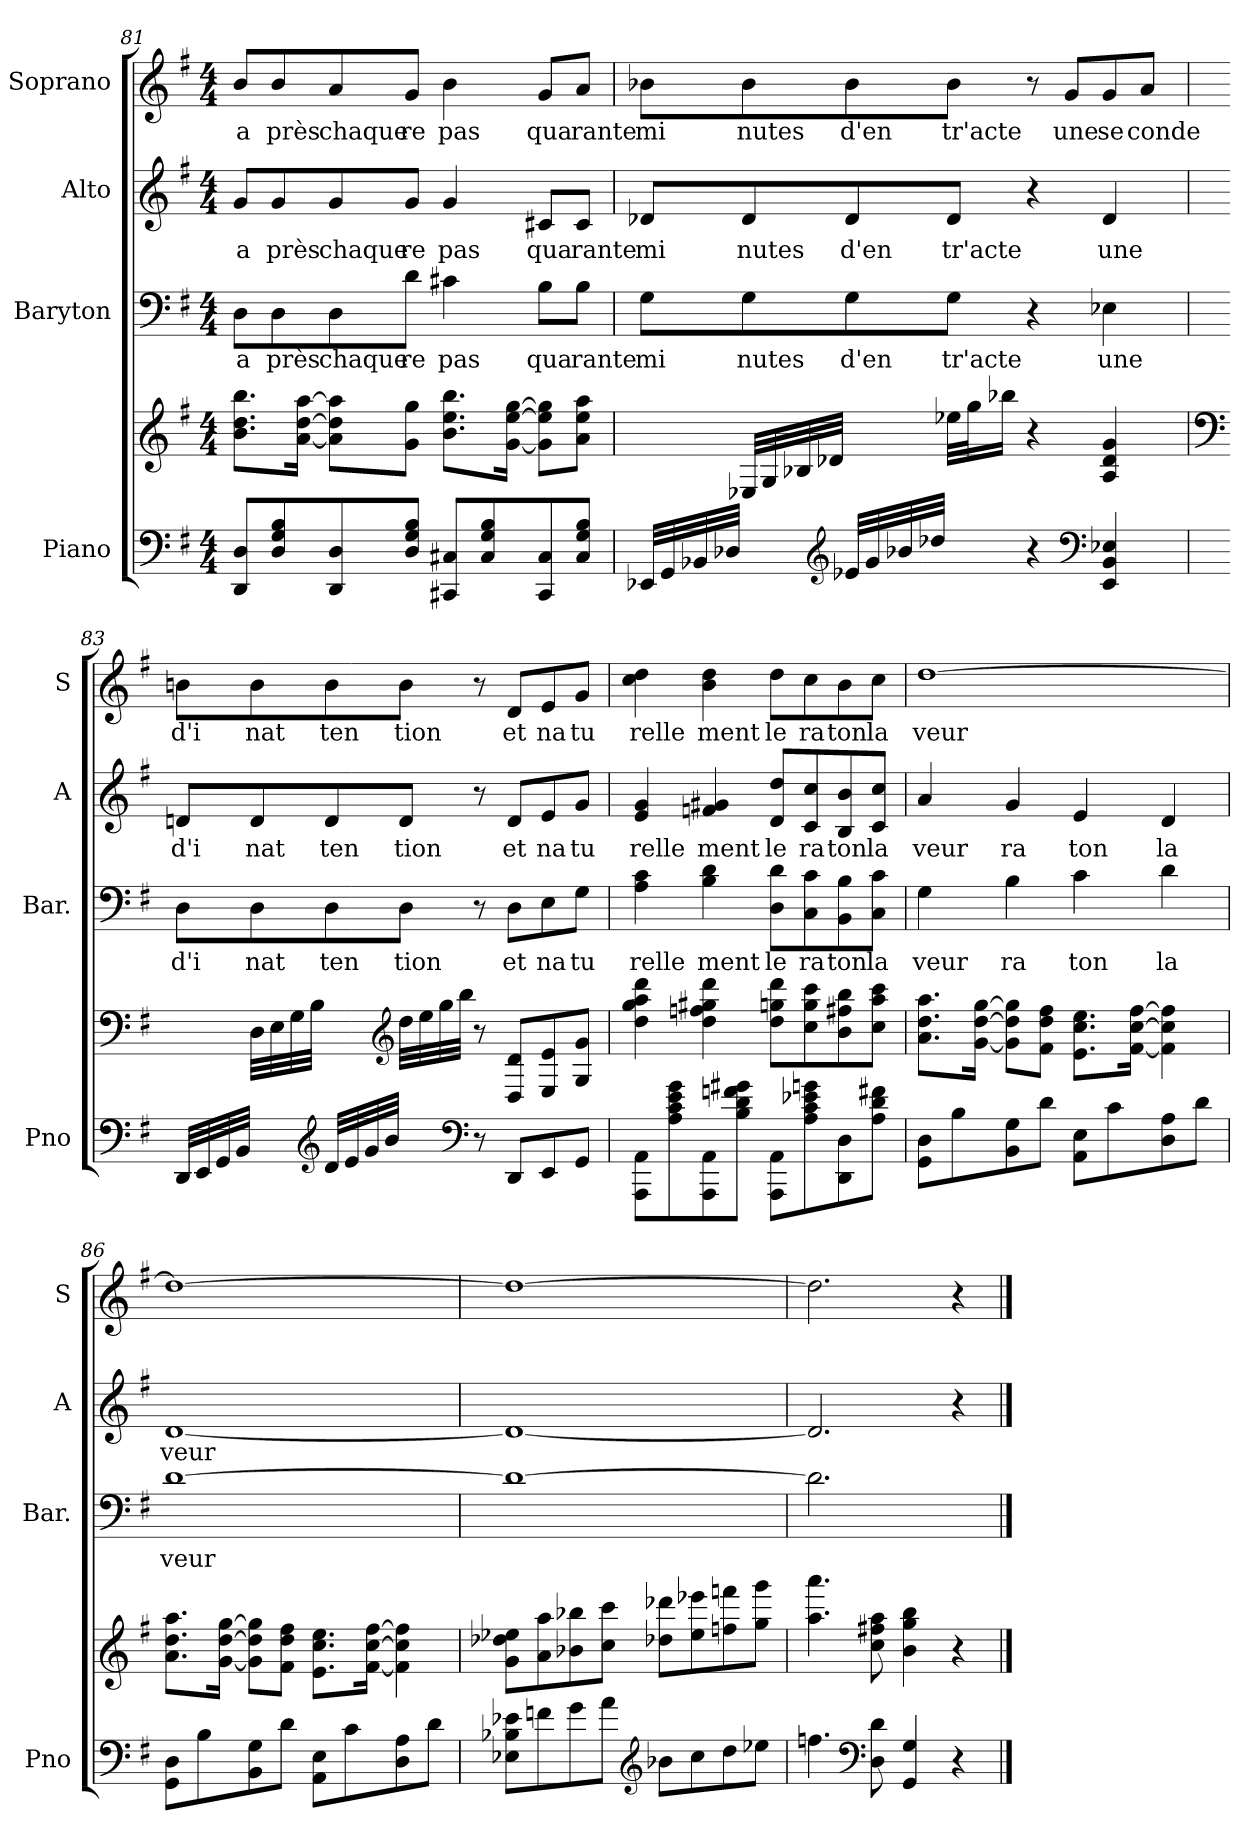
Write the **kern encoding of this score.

**kern	**kern	**kern	**text	**kern	**text	**kern	**text
*part4	*part4	*part3	*part3	*part2	*part2	*part1	*part1
*staff5	*staff4	*staff3	*staff3	*staff2	*staff2	*staff1	*staff1
*I"Piano	*	*I"Baryton	*	*I"Alto	*	*I"Soprano	*
*I'Pno	*	*I'Bar.	*	*I'A	*	*I'S	*
*clefF4	*clefG2	*clefF4	*	*clefG2	*	*clefG2	*
*k[f#]	*k[f#]	*k[f#]	*	*k[f#]	*	*k[f#]	*
*G:	*G:	*G:	*	*G:	*	*G:	*
*M4/4	*M4/4	*M4/4	*	*M4/4	*	*M4/4	*
=81	=81	=81	=81	=81	=81	=81	=81
!	!	!	!LO:LY:b	!	!LO:LY:b	!	!LO:LY:b
8DD/ 8D/L	8.b\ 8.dd\ 8.bb\L	8D\L	a	8g/L	a	8b/L	a
!	!	!	!LO:LY:b	!	!LO:LY:b	!	!LO:LY:b
8D/ 8G/ 8B/	.	8D\	près	8g/	près	8b/	près
.	[16a\ [16dd\ [16aa\Jk	.	.	.	.	.	.
!	!	!	!LO:LY:b	!	!LO:LY:b	!	!LO:LY:b
8DD/ 8D/	8a\] 8dd\] 8aa\]L	8D\	chaque	8g/	chaque	8a/	chaque
!	!	!	!LO:LY:b	!	!LO:LY:b	!	!LO:LY:b
8D/ 8G/ 8B/J	8g\ 8gg\J	8d\J	re	8g/J	re	8g/J	re
!	!	!	!LO:LY:b	!	!LO:LY:b	!	!LO:LY:b
8CC#X/ 8C#X/L	8.b\ 8.ee\ 8.bb\L	4c#X\	pas	4g/	pas	4b\	pas
8C#/ 8G/ 8B/	.	.	.	.	.	.	.
.	[16g\ [16ee\ [16gg\Jk	.	.	.	.	.	.
!	!	!	!LO:LY:b	!	!LO:LY:b	!	!LO:LY:b
8CC#/ 8C#/	8g\] 8ee\] 8gg\]L	8B\L	qua	8c#X/L	qua	8g/L	qua
!	!	!	!LO:LY:b	!	!LO:LY:b	!	!LO:LY:b
8C#/ 8G/ 8B/J	8a\ 8ee\ 8aa\J	8B\J	rante	8c#/J	rante	8a/J	rante
!!LO:LB:g=z
=82	=82	=82	=82	=82	=82	=82	=82
!	!	!	!LO:LY:b	!	!LO:LY:b	!	!LO:LY:b
32EE-X/LLL	8ryy	8G\L	mi	8d-X/L	mi	8b-X\L	mi
32GG/	.	.	.	.	.	.	.
32BB-X/	.	.	.	.	.	.	.
32D-X/JJJ	.	.	.	.	.	.	.
!	!	!	!LO:LY:b	!	!LO:LY:b	!	!LO:LY:b
8ryy	32E-X/LLL	8G\	nutes	8d-/	nutes	8b-\	nutes
.	32G/	.	.	.	.	.	.
.	32B-X/	.	.	.	.	.	.
.	32d-X/JJJ	.	.	.	.	.	.
*clefG2	*	*	*	*	*	*	*
!	!	!	!LO:LY:b	!	!LO:LY:b	!	!LO:LY:b
32e-X/LLL	8ryy	8G\	d'en	8d-/	d'en	8b-\	d'en
32g/	.	.	.	.	.	.	.
32b-X/	.	.	.	.	.	.	.
32dd-X/JJJ	.	.	.	.	.	.	.
!	!	!	!LO:LY:b	!	!LO:LY:b	!	!LO:LY:b
8ryy	32ee-X\LLL	8G\J	tr'acte	8d-/J	tr'acte	8b-\J	tr'acte
.	32gg\J	.	.	.	.	.	.
.	16bb-X\JJ	.	.	.	.	.	.
4r	4r	4r	.	4r	.	8r	.
!	!	!	!	!	!	!	!LO:LY:b
.	.	.	.	.	.	8g/L	une
*clefF4	*	*	*	*	*	*	*
!	!	!	!LO:LY:b	!	!LO:LY:b	!	!LO:LY:b
4EE-/ 4BB-/ 4E-X/	4A/ 4d-/ 4g/	4E-X\	une	4d-/	une	8g/	se
!	!	!	!	!	!	!	!LO:LY:b
.	.	.	.	.	.	8a/J	conde
=83	=83	=83	=83	=83	=83	=83	=83
*	*clefF4	*	*	*	*	*	*
!	!	!	!LO:LY:b	!	!LO:LY:b	!	!LO:LY:b
32DD/LLL	8ryy	8D\L	d'i	8dn/L	d'i	8bn\L	d'i
32EE/	.	.	.	.	.	.	.
32GG/	.	.	.	.	.	.	.
32BB/JJJ	.	.	.	.	.	.	.
!	!	!	!LO:LY:b	!	!LO:LY:b	!	!LO:LY:b
8ryy	32D\LLL	8D\	nat	8d/	nat	8b\	nat
.	32E\	.	.	.	.	.	.
.	32G\	.	.	.	.	.	.
.	32B\JJJ	.	.	.	.	.	.
*clefG2	*	*	*	*	*	*	*
!	!	!	!LO:LY:b	!	!LO:LY:b	!	!LO:LY:b
32d/LLL	8ryy	8D\	ten	8d/	ten	8b\	ten
32e/	.	.	.	.	.	.	.
32g/	.	.	.	.	.	.	.
32b/JJJ	.	.	.	.	.	.	.
*	*clefG2	*	*	*	*	*	*
!	!	!	!LO:LY:b	!	!LO:LY:b	!	!LO:LY:b
8ryy	32dd\LLL	8D\J	tion	8d/J	tion	8b\J	tion
.	32ee\	.	.	.	.	.	.
.	32gg\	.	.	.	.	.	.
.	32bb\JJJ	.	.	.	.	.	.
*clefF4	*	*	*	*	*	*	*
8r	8r	8r	.	8r	.	8r	.
!	!	!	!LO:LY:b	!	!LO:LY:b	!	!LO:LY:b
8DD/L	8D/ 8d/L	8D\L	et	8d/L	et	8d/L	et
!	!	!	!LO:LY:b	!	!LO:LY:b	!	!LO:LY:b
8EE/	8E/ 8e/	8E\	na	8e/	na	8e/	na
!	!	!	!LO:LY:b	!	!LO:LY:b	!	!LO:LY:b
8GG/J	8G/ 8g/J	8G\J	tu	8g/J	tu	8g/J	tu
!!LO:PB:g=z
=84	=84	=84	=84	=84	=84	=84	=84
!	!	!	!LO:LY:b	!	!LO:LY:b	!	!LO:LY:b
8AAA\ 8AA\L	4dd\ 4gg\ 4aa\ 4ddd\	4A\ 4c\	relle	4e/ 4g/	relle	4cc\ 4dd\	relle
8A\ 8c\ 8e\ 8g\	.	.	.	.	.	.	.
!	!	!	!LO:LY:b	!	!LO:LY:b	!	!LO:LY:b
8AAA\ 8AA\	4dd\ 4ffn\ 4gg#X\ 4ddd\	4B\ 4d\	ment	4fn/ 4g#X/	ment	4b\ 4dd\	ment
8B\ 8d\ 8fn\ 8g#X\J	.	.	.	.	.	.	.
!	!	!	!LO:LY:b	!	!LO:LY:b	!	!LO:LY:b
8AAA\ 8AA\L	8dd\ 8ggn\ 8ddd\L	8D\ 8d\L	le	8d/ 8dd/L	le	8dd\L	le
!	!	!	!LO:LY:b	!	!LO:LY:b	!	!LO:LY:b
8A\ 8c\ 8e-X\ 8gn\	8cc\ 8gg\ 8ccc\	8C\ 8c\	ra	8c/ 8cc/	ra	8cc\	ra
!	!	!	!LO:LY:b	!	!LO:LY:b	!	!LO:LY:b
8DD\ 8D\	8b\ 8ff#X\ 8bb\	8BB\ 8B\	ton	8B/ 8b/	ton	8b\	ton
!	!	!	!LO:LY:b	!	!LO:LY:b	!	!LO:LY:b
8A\ 8d\ 8f#X\J	8cc\ 8aa\ 8ccc\J	8C\ 8c\J	la	8c/ 8cc/J	la	8cc\J	la
=85	=85	=85	=85	=85	=85	=85	=85
!	!	!	!LO:LY:b	!	!LO:LY:b	!	!LO:LY:b
8GG\ 8D\L	8.a\ 8.dd\ 8.aa\L	4G\	veur	4a/	veur	[1dd	veur
8B\	.	.	.	.	.	.	.
.	[16g\ [16dd\ [16gg\Jk	.	.	.	.	.	.
!	!	!	!LO:LY:b	!	!LO:LY:b	!	!
8BB\ 8G\	8g\] 8dd\] 8gg\]L	4B\	ra	4g/	ra	.	.
8d\J	8f#\ 8dd\ 8ff#\J	.	.	.	.	.	.
!	!	!	!LO:LY:b	!	!LO:LY:b	!	!
8AA\ 8E\L	8.e\ 8.cc\ 8.ee\L	4c\	ton	4e/	ton	.	.
8c\	.	.	.	.	.	.	.
.	[16f#\ [16cc\ [16ff#\Jk	.	.	.	.	.	.
!	!	!	!LO:LY:b	!	!LO:LY:b	!	!
8D\ 8A\	4f#\] 4cc\] 4ff#\]	4d\	la	4d/	la	.	.
8d\J	.	.	.	.	.	.	.
=86	=86	=86	=86	=86	=86	=86	=86
!	!	!	!LO:LY:b	!	!LO:LY:b	!	!
8GG\ 8D\L	8.a\ 8.dd\ 8.aa\L	[1d	veur	[1d	veur	1dd_	.
8B\	.	.	.	.	.	.	.
.	[16g\ [16dd\ [16gg\Jk	.	.	.	.	.	.
8BB\ 8G\	8g\] 8dd\] 8gg\]L	.	.	.	.	.	.
8d\J	8f#\ 8dd\ 8ff#\J	.	.	.	.	.	.
8AA\ 8E\L	8.e\ 8.cc\ 8.ee\L	.	.	.	.	.	.
8c\	.	.	.	.	.	.	.
.	[16f#\ [16cc\ [16ff#\Jk	.	.	.	.	.	.
8D\ 8A\	4f#\] 4cc\] 4ff#\]	.	.	.	.	.	.
8d\J	.	.	.	.	.	.	.
!!LO:LB:g=z
=87	=87	=87	=87	=87	=87	=87	=87
8E-X\ 8B-X\ 8e-X\L	8g\ 8dd-X\ 8ee-X\L	1d_	.	1d_	.	1dd_	.
8fn\	8a\ 8aa\	.	.	.	.	.	.
8g\	8b-X\ 8bb-X\	.	.	.	.	.	.
8a\J	8cc\ 8ccc\J	.	.	.	.	.	.
*clefG2	*	*	*	*	*	*	*
8b-X\L	8dd-X\ 8ddd-X\L	.	.	.	.	.	.
8cc\	8ee-\ 8eee-X\	.	.	.	.	.	.
8dd\	8ffn\ 8fffn\	.	.	.	.	.	.
8ee-X\J	8gg\ 8ggg\J	.	.	.	.	.	.
=88	=88	=88	=88	=88	=88	=88	=88
4.ffn\	4.aa\ 4.aaa\	2.d\]	.	2.d/]	.	2.dd\]	.
*clefF4	*	*	*	*	*	*	*
8D\ 8d\	8cc\ 8ff#X\ 8aa\	.	.	.	.	.	.
4GG/ 4G/	4b\ 4gg\ 4bb\	.	.	.	.	.	.
4r	4r	4ryy	.	4r	.	4r	.
==	==	==	==	==	==	==	==
*-	*-	*-	*-	*-	*-	*-	*-
